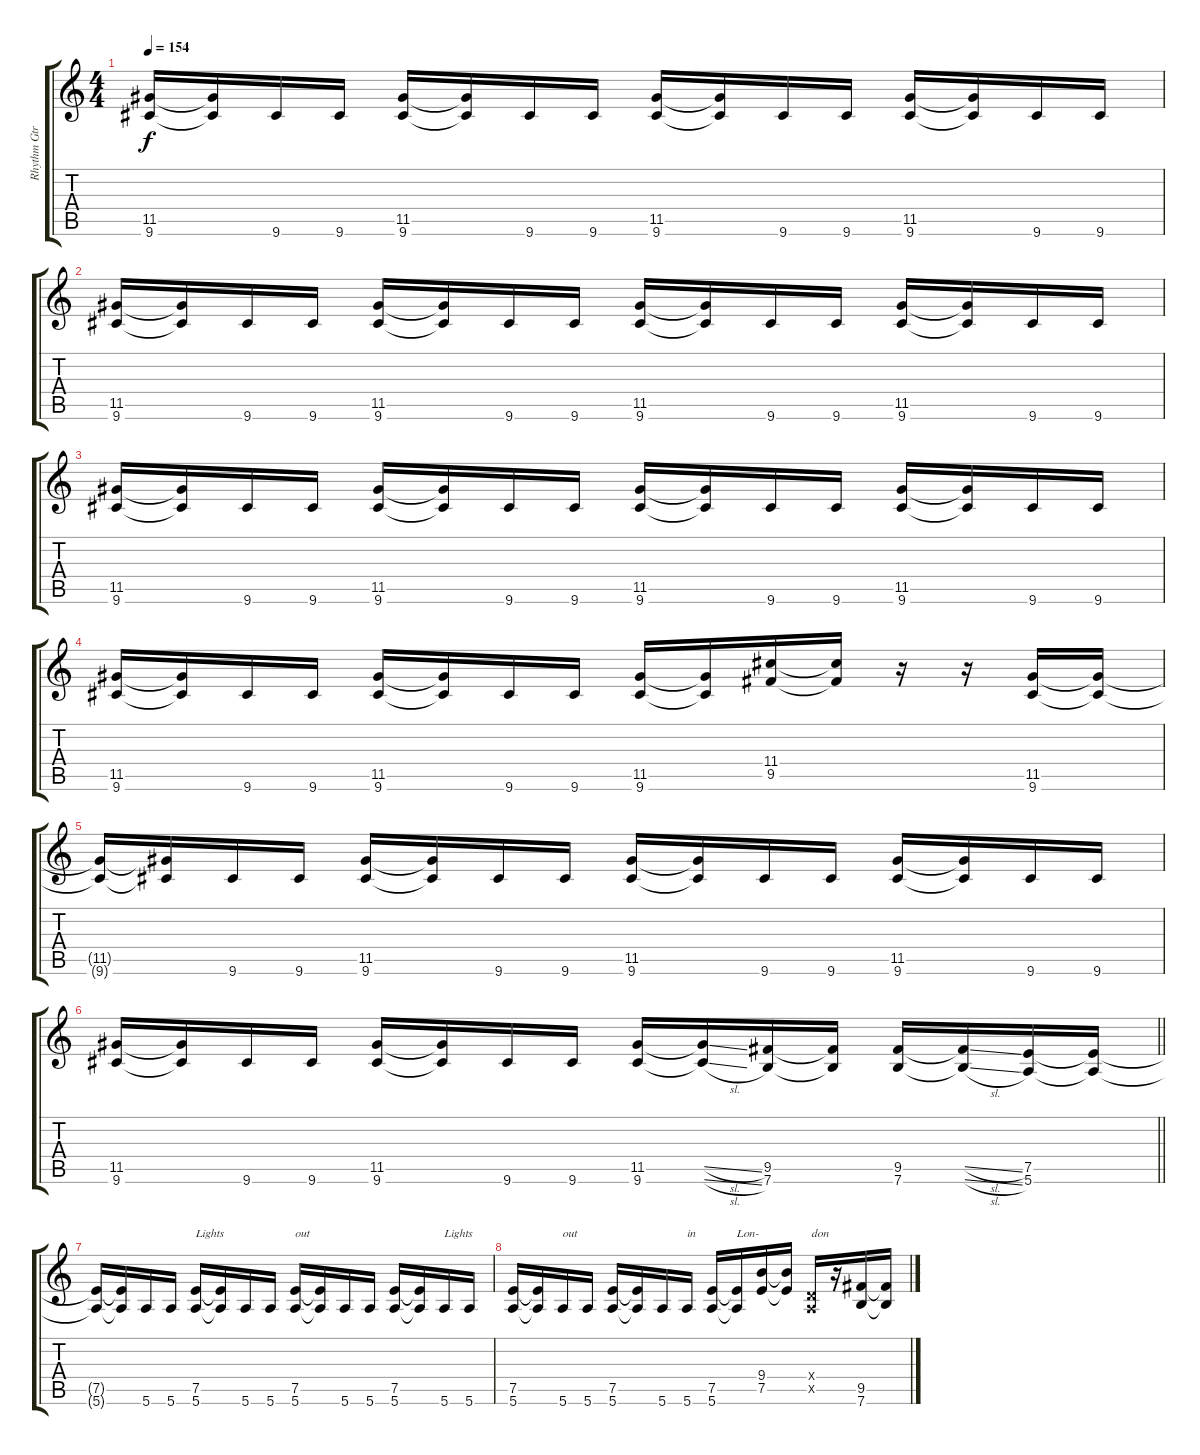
\track ("Rhythm Gtr" "Rhythm Gtr") {instrument overdrivenguitar}
\staff {score tabs}
\tuning (E4 B3 G3 D3 A2 E2) {hide}
\ts (4 4)
\tempo 154
\clef g2
\ks c
(11.5{t} 9.6{t}).16{dy f} (11.5{t} 9.6{t}).16 9.6.16 9.6.16 (11.5 9.6).16 (11.5{t} 9.6{t}).16 9.6.16 9.6.16 (11.5 9.6).16 (11.5{t} 9.6{t}).16 9.6.16 9.6.16 (11.5 9.6).16 (11.5{t} 9.6{t}).16 9.6.16 9.6.16 |
(11.5 9.6).16 (11.5{t} 9.6{t}).16 9.6.16 9.6.16 (11.5 9.6).16 (11.5{t} 9.6{t}).16 9.6.16 9.6.16 (11.5 9.6).16 (11.5{t} 9.6{t}).16 9.6.16 9.6.16 (11.5 9.6).16 (11.5{t} 9.6{t}).16 9.6.16 9.6.16 |
(11.5 9.6).16 (11.5{t} 9.6{t}).16 9.6.16 9.6.16 (11.5 9.6).16 (11.5{t} 9.6{t}).16 9.6.16 9.6.16 (11.5 9.6).16 (11.5{t} 9.6{t}).16 9.6.16 9.6.16 (11.5 9.6).16 (11.5{t} 9.6{t}).16 9.6.16 9.6.16 |
(11.5 9.6).16 (11.5{t} 9.6{t}).16 9.6.16 9.6.16 (11.5 9.6).16 (11.5{t} 9.6{t}).16 9.6.16 9.6.16 (11.5 9.6).16 (11.5{t} 9.6{t}).16 (11.4 9.5).16 (11.4{t} 9.5{t}).16 r.16 r.16 (11.5 9.6).16 (11.5{t} 9.6{t}).16 |
(11.5{t} 9.6{t}).16 (11.5{t} 9.6{t}).16 9.6.16 9.6.16 (11.5 9.6).16 (11.5{t} 9.6{t}).16 9.6.16 9.6.16 (11.5 9.6).16 (11.5{t} 9.6{t}).16 9.6.16 9.6.16 (11.5 9.6).16 (11.5{t} 9.6{t}).16 9.6.16 9.6.16 |
\barLineRight lightlight
(11.5 9.6).16 (11.5{t} 9.6{t}).16 9.6.16 9.6.16 (11.5 9.6).16 (11.5{t} 9.6{t}).16 9.6.16 9.6.16 (11.5 9.6).16 (11.5{sl t} 9.6{sl t}).16 (9.5 7.6).16 (9.5{t} 7.6{t}).16 (9.5 7.6).16 (9.5{sl t} 7.6{sl t}).16 (7.5 5.6).16 (7.5{t} 5.6{t}).16 |
(7.5{t} 5.6{t}).16 (7.5{t} 5.6{t}).16 5.6.16 5.6.16 (7.5 5.6).16{txt "Lights"} (7.5{t} 5.6{t}).16 5.6.16 5.6.16 (7.5 5.6).16{txt "out"} (7.5{t} 5.6{t}).16 5.6.16 5.6.16 (7.5 5.6).16 (7.5{t} 5.6{t}).16 5.6.16{txt "Lights"} 5.6.16 |
(7.5 5.6).16 (7.5{t} 5.6{t}).16 5.6.16{txt "out"} 5.6.16 (7.5 5.6).16 (7.5{t} 5.6{t}).16 5.6.16 5.6.16{txt "in"} (7.5 5.6).16 (7.5{t} 5.6{t}).16{txt "Lon-"} (9.4 7.5).16 (9.4{t} 7.5{t}).16 (0.4{x} 0.5{x}).16{txt "don"} r.16 (9.5 7.6).16 (9.5{t} 7.6{t}).16
